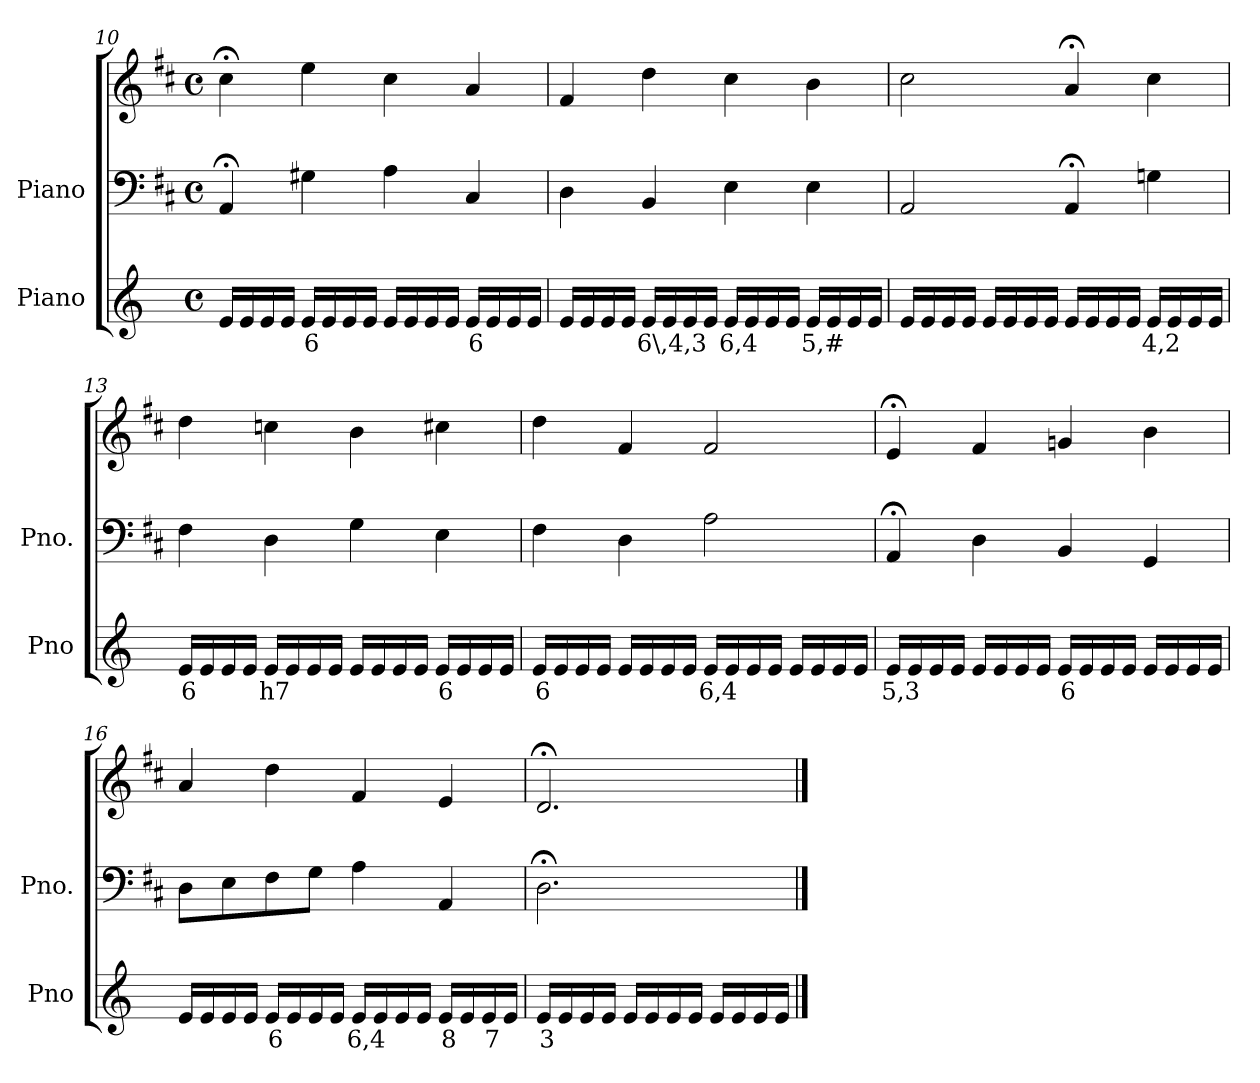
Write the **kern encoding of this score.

**kern	**text	**kern	**kern
*part2	*part2	*part1	*part1
*staff3	*staff3	*staff2	*staff1
*I"Piano	*	*I"Piano	*
*I'Pno	*	*I'Pno.	*
*clefG2	*	*clefF4	*clefG2
*k[]	*	*k[f#c#]	*k[f#c#]
*M4/4	*	*M4/4	*M4/4
*met(c)	*	*met(c)	*met(c)
=10	=10	=10	=10
16e/LL	.	4AA;</	4cc#;<\
16e/	.	.	.
16e/	.	.	.
16e/JJ	.	.	.
!	!LO:LY:b	!	!
16e/LL	6	4G#X\	4ee\
16e/	.	.	.
16e/	.	.	.
16e/JJ	.	.	.
16e/LL	.	4A\	4cc#\
16e/	.	.	.
16e/	.	.	.
16e/JJ	.	.	.
!	!LO:LY:b	!	!
16e/LL	6	4C#/	4a/
16e/	.	.	.
16e/	.	.	.
16e/JJ	.	.	.
=11	=11	=11	=11
16e/LL	.	4D\	4f#/
16e/	.	.	.
16e/	.	.	.
16e/JJ	.	.	.
!	!LO:LY:b	!	!
16e/LL	6\,4,3	4BB/	4dd\
16e/	.	.	.
16e/	.	.	.
16e/JJ	.	.	.
!	!LO:LY:b	!	!
16e/LL	6,4	4E\	4cc#\
16e/	.	.	.
16e/	.	.	.
16e/JJ	.	.	.
!	!LO:LY:b	!	!
16e/LL	5,#	4E\	4b\
16e/	.	.	.
16e/	.	.	.
16e/JJ	.	.	.
=12	=12	=12	=12
16e/LL	.	2AA/	2cc#\
16e/	.	.	.
16e/	.	.	.
16e/JJ	.	.	.
16e/LL	.	.	.
16e/	.	.	.
16e/	.	.	.
16e/JJ	.	.	.
16e/LL	.	4AA;</	4a;</
16e/	.	.	.
16e/	.	.	.
16e/JJ	.	.	.
!	!LO:LY:b	!	!
16e/LL	4,2	4Gn\	4cc#\
16e/	.	.	.
16e/	.	.	.
16e/JJ	.	.	.
=13	=13	=13	=13
!	!LO:LY:b	!	!
16e/LL	6	4F#\	4dd\
16e/	.	.	.
16e/	.	.	.
16e/JJ	.	.	.
!	!LO:LY:b	!	!
16e/LL	h7	4D\	4ccn\
16e/	.	.	.
16e/	.	.	.
16e/JJ	.	.	.
16e/LL	.	4G\	4b\
16e/	.	.	.
16e/	.	.	.
16e/JJ	.	.	.
!	!LO:LY:b	!	!
16e/LL	6	4E\	4cc#X\
16e/	.	.	.
16e/	.	.	.
16e/JJ	.	.	.
=14	=14	=14	=14
!	!LO:LY:b	!	!
16e/LL	6	4F#\	4dd\
16e/	.	.	.
16e/	.	.	.
16e/JJ	.	.	.
16e/LL	.	4D\	4f#/
16e/	.	.	.
16e/	.	.	.
16e/JJ	.	.	.
!	!LO:LY:b	!	!
16e/LL	6,4	2A\	2f#/
16e/	.	.	.
16e/	.	.	.
16e/JJ	.	.	.
16e/LL	.	.	.
16e/	.	.	.
16e/	.	.	.
16e/JJ	.	.	.
=15	=15	=15	=15
!	!LO:LY:b	!	!
16e/LL	5,3	4AA;</	4e;</
16e/	.	.	.
16e/	.	.	.
16e/JJ	.	.	.
16e/LL	.	4D\	4f#/
16e/	.	.	.
16e/	.	.	.
16e/JJ	.	.	.
!	!LO:LY:b	!	!
16e/LL	6	4BB/	4gn/
16e/	.	.	.
16e/	.	.	.
16e/JJ	.	.	.
16e/LL	.	4GG/	4b\
16e/	.	.	.
16e/	.	.	.
16e/JJ	.	.	.
=16	=16	=16	=16
16e/LL	.	8D\L	4a/
16e/	.	.	.
16e/	.	8E\	.
16e/JJ	.	.	.
!	!LO:LY:b	!	!
16e/LL	6	8F#\	4dd\
16e/	.	.	.
16e/	.	8G\J	.
16e/JJ	.	.	.
!	!LO:LY:b	!	!
16e/LL	6,4	4A\	4f#/
16e/	.	.	.
16e/	.	.	.
16e/JJ	.	.	.
!	!LO:LY:b	!	!
16e/LL	8	4AA/	4e/
16e/	.	.	.
!	!LO:LY:b	!	!
16e/	7	.	.
16e/JJ	.	.	.
=17	=17	=17	=17
!	!LO:LY:b	!	!
16e/LL	3	2.D;<\	2.d;</
16e/	.	.	.
16e/	.	.	.
16e/JJ	.	.	.
16e/LL	.	.	.
16e/	.	.	.
16e/	.	.	.
16e/JJ	.	.	.
16e/LL	.	.	.
16e/	.	.	.
16e/	.	.	.
16e/JJ	.	.	.
==	==	==	==
*-	*-	*-	*-
